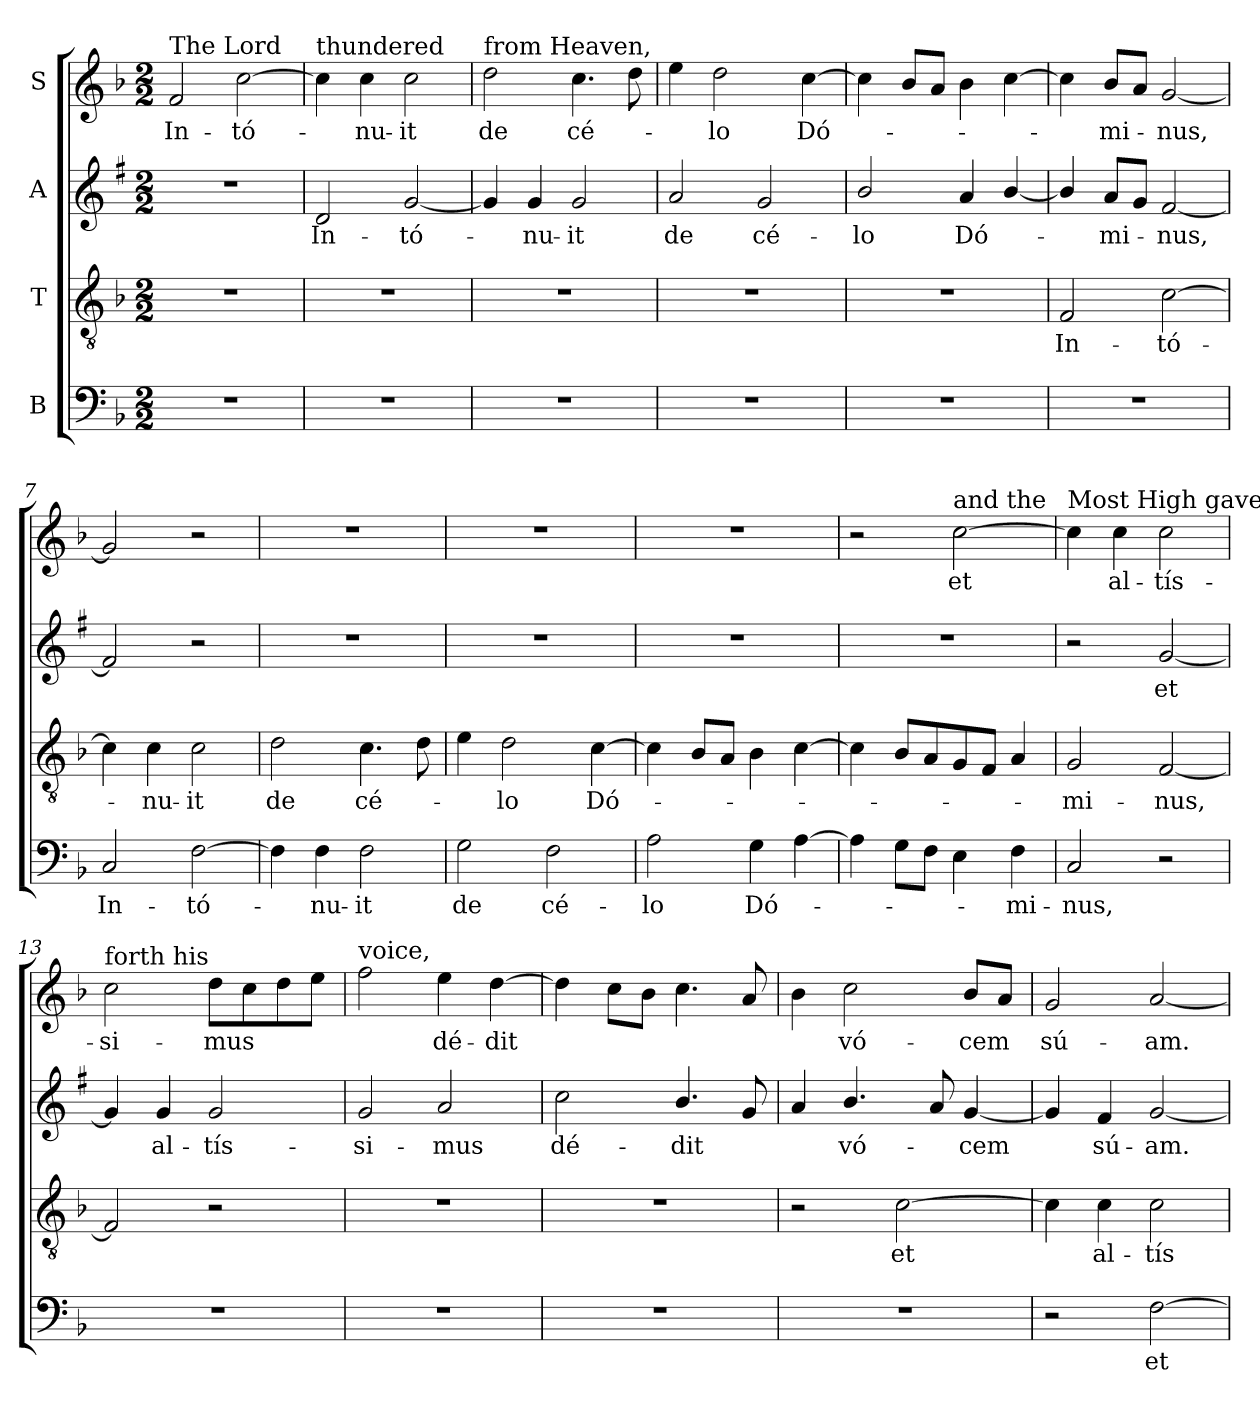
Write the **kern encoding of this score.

**kern	**text	**kern	**text	**kern	**text	**kern	**text
*part4	*part4	*part3	*part3	*part2	*part2	*part1	*part1
*staff4	*staff4	*staff3	*staff3	*staff2	*staff2	*staff1	*staff1
*I"B	*	*I"T	*	*I"A	*	*I"S	*
*clefF4	*	*clefGv2	*	*clefG2	*	*clefG2	*
*	*	*	*	*ITrd1c2	*	*	*
*k[b-]	*	*k[b-]	*	*k[b-]	*	*k[b-]	*
*F:	*	*F:	*	*F:	*	*F:	*
*M2/2	*	*M2/2	*	*M2/2	*	*M2/2	*
=1	=1	=1	=1	=1	=1	=1	=1
!	!	!	!	!	!	!LO:TX:a:t=The Lord	!
!	!	!	!	!	!	!	!LO:LY:b
1r	.	1r	.	1r	.	2f/	In-
!	!	!	!	!	!	!	!LO:LY:b
.	.	.	.	.	.	[2cc\	-tó-
=2	=2	=2	=2	=2	=2	=2	=2
!	!	!	!	!	!	!LO:TX:a:t=thundered	!
!	!	!	!	!	!LO:LY:b	!	!
1r	.	1r	.	2c/	In-	4cc\]	.
!	!	!	!	!	!	!	!LO:LY:b
.	.	.	.	.	.	4cc\	-nu-
!	!	!	!	!	!LO:LY:b	!	!LO:LY:b
.	.	.	.	[2f/	-tó-	2cc\	-it
=3	=3	=3	=3	=3	=3	=3	=3
!	!	!	!	!	!	!LO:TX:a:t=from Heaven,	!
!	!	!	!	!	!	!	!LO:LY:b
1r	.	1r	.	4f/]	.	2dd\	de
!	!	!	!	!	!LO:LY:b	!	!
.	.	.	.	4f/	-nu-	.	.
!	!	!	!	!	!LO:LY:b	!	!LO:LY:b
.	.	.	.	2f/	-it	4.cc\	cé-
.	.	.	.	.	.	8dd\	.
=4	=4	=4	=4	=4	=4	=4	=4
!	!	!	!	!	!LO:LY:b	!	!
1r	.	1r	.	2g/	de	4ee\	.
!	!	!	!	!	!	!	!LO:LY:b
.	.	.	.	.	.	2dd\	-lo
!	!	!	!	!	!LO:LY:b	!	!
.	.	.	.	2f/	cé-	.	.
!	!	!	!	!	!	!	!LO:LY:b
.	.	.	.	.	.	[4cc\	Dó-
=5	=5	=5	=5	=5	=5	=5	=5
!	!	!	!	!	!LO:LY:b	!	!
1r	.	1r	.	2a/	-lo	4cc\]	.
.	.	.	.	.	.	8b-/L	.
.	.	.	.	.	.	8a/J	.
!	!	!	!	!	!LO:LY:b	!	!
.	.	.	.	4g/	Dó-	4b-\	.
.	.	.	.	[4a/	.	[4cc\	.
=6	=6	=6	=6	=6	=6	=6	=6
!	!	!	!LO:LY:b	!	!	!	!
1r	.	2F/	In-	4a/]	.	4cc\]	.
!	!	!	!	!	!LO:LY:b	!	!LO:LY:b
.	.	.	.	8g/L	-mi-	8b-/L	-mi-
.	.	.	.	8f/J	.	8a/J	.
!	!	!	!LO:LY:b	!	!LO:LY:b	!	!LO:LY:b
.	.	[2c\	-tó-	[2e/	-nus,	[2g/	-nus,
!!LO:LB:g=z
=7	=7	=7	=7	=7	=7	=7	=7
!	!LO:LY:b	!	!	!	!	!	!
2C/	In-	4c\]	.	2e/]	.	2g/]	.
!	!	!	!LO:LY:b	!	!	!	!
.	.	4c\	-nu-	.	.	.	.
!	!LO:LY:b	!	!LO:LY:b	!	!	!	!
[2F\	-tó-	2c\	-it	2r	.	2r	.
=8	=8	=8	=8	=8	=8	=8	=8
!	!	!	!LO:LY:b	!	!	!	!
4F\]	.	2d\	de	1r	.	1r	.
!	!LO:LY:b	!	!	!	!	!	!
4F\	-nu-	.	.	.	.	.	.
!	!LO:LY:b	!	!LO:LY:b	!	!	!	!
2F\	-it	4.c\	cé-	.	.	.	.
.	.	8d\	.	.	.	.	.
=9	=9	=9	=9	=9	=9	=9	=9
!	!LO:LY:b	!	!	!	!	!	!
2G\	de	4e\	.	1r	.	1r	.
!	!	!	!LO:LY:b	!	!	!	!
.	.	2d\	-lo	.	.	.	.
!	!LO:LY:b	!	!	!	!	!	!
2F\	cé-	.	.	.	.	.	.
!	!	!	!LO:LY:b	!	!	!	!
.	.	[4c\	Dó-	.	.	.	.
=10	=10	=10	=10	=10	=10	=10	=10
!	!LO:LY:b	!	!	!	!	!	!
2A\	-lo	4c\]	.	1r	.	1r	.
.	.	8B-/L	.	.	.	.	.
.	.	8A/J	.	.	.	.	.
!	!LO:LY:b	!	!	!	!	!	!
4G\	Dó-	4B-\	.	.	.	.	.
[4A\	.	[4c\	.	.	.	.	.
=11	=11	=11	=11	=11	=11	=11	=11
4A\]	.	4c\]	.	1r	.	2r	.
8G\L	.	8B-/L	.	.	.	.	.
8F\J	.	8A/	.	.	.	.	.
!	!	!	!	!	!	!LO:TX:a:t=and the	!
!	!	!	!	!	!	!	!LO:LY:b
4E\	.	8G/	.	.	.	[2cc\	et
.	.	8F/J	.	.	.	.	.
!	!LO:LY:b	!	!	!	!	!	!
4F\	-mi-	4A/	.	.	.	.	.
=12	=12	=12	=12	=12	=12	=12	=12
!	!	!	!	!	!	!LO:TX:a:t=Most High gave	!
!	!LO:LY:b	!	!LO:LY:b	!	!	!	!
2C/	-nus,	2G/	-mi-	2r	.	4cc\]	.
!	!	!	!	!	!	!	!LO:LY:b
.	.	.	.	.	.	4cc\	al-
!	!	!	!LO:LY:b	!	!LO:LY:b	!	!LO:LY:b
2r	.	[2F/	-nus,	[2f/	et	2cc\	-tís-
!!LO:PB:g=z
=13	=13	=13	=13	=13	=13	=13	=13
!	!	!	!	!	!	!LO:TX:a:t=forth his	!
!	!	!	!	!	!	!	!LO:LY:b
1r	.	2F/]	.	4f/]	.	2cc\	-si-
!	!	!	!	!	!LO:LY:b	!	!
.	.	.	.	4f/	al-	.	.
!	!	!	!	!	!LO:LY:b	!	!LO:LY:b
.	.	2r	.	2f/	-tís-	8dd\L	-mus
.	.	.	.	.	.	8cc\	.
.	.	.	.	.	.	8dd\	.
.	.	.	.	.	.	8ee\J	.
=14	=14	=14	=14	=14	=14	=14	=14
!	!	!	!	!	!	!LO:TX:a:t=voice,	!
!	!	!	!	!	!LO:LY:b	!	!
1r	.	1r	.	2f/	-si-	2ff\	.
!	!	!	!	!	!LO:LY:b	!	!LO:LY:b
.	.	.	.	2g/	-mus	4ee\	dé-
!	!	!	!	!	!	!	!LO:LY:b
.	.	.	.	.	.	[4dd\	-dit
=15	=15	=15	=15	=15	=15	=15	=15
!	!	!	!	!	!LO:LY:b	!	!
1r	.	1r	.	2b-\	dé-	4dd\]	.
.	.	.	.	.	.	8cc\L	.
.	.	.	.	.	.	8b-\J	.
!	!	!	!	!	!LO:LY:b	!	!
.	.	.	.	4.a/	-dit	4.cc\	.
.	.	.	.	8f/	.	8a/	.
=16	=16	=16	=16	=16	=16	=16	=16
1r	.	2r	.	4g/	.	4b-\	.
!	!	!	!	!	!LO:LY:b	!	!LO:LY:b
.	.	.	.	4.a/	vó-	2cc\	vó-
!	!	!	!LO:LY:b	!	!	!	!
.	.	[2c\	et	.	.	.	.
.	.	.	.	8g/	.	.	.
!	!	!	!	!	!LO:LY:b	!	!LO:LY:b
.	.	.	.	[4f/	-cem	8b-/L	-cem
.	.	.	.	.	.	8a/J	.
=17	=17	=17	=17	=17	=17	=17	=17
!	!	!	!	!	!	!	!LO:LY:b
2r	.	4c\]	.	4f/]	.	2g/	sú-
!	!	!	!LO:LY:b	!	!LO:LY:b	!	!
.	.	4c\	al-	4e/	sú-	.	.
!	!LO:LY:b	!	!LO:LY:b	!	!LO:LY:b	!	!LO:LY:b
[2F\	et	2c\	-tís-	[2f/	-am.	[2a/	-am.
=	=	=	=	=	=	=	=
*-	*-	*-	*-	*-	*-	*-	*-
